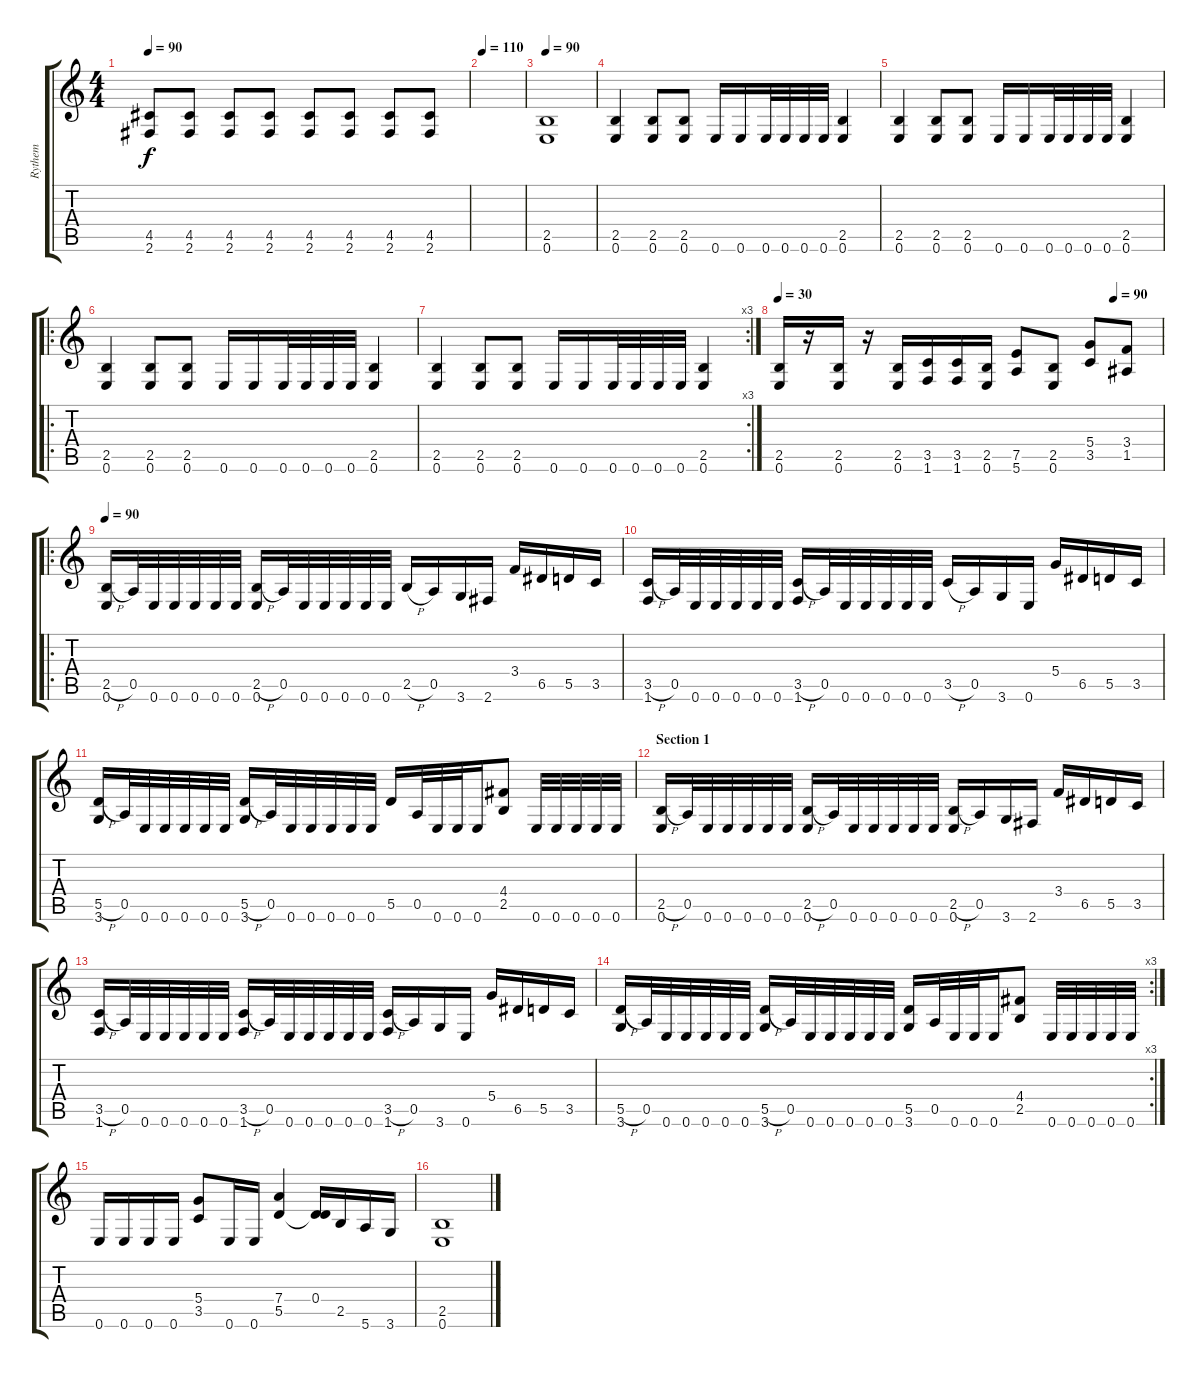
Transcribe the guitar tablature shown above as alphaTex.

\track ("Rythem" "Rythem") {instrument distortionguitar}
\staff {score tabs}
\tuning (E4 B3 G3 D3 A2 E2) {hide}
\ts (4 4)
\tempo 90
\clef g2
\ks c
(4.5 2.6).8{dy f} (4.5 2.6).8 (4.5 2.6).8 (4.5 2.6).8 (4.5 2.6).8 (4.5 2.6).8 (4.5 2.6).8 (4.5 2.6).8 |
\tempo 110
|
\tempo 90
(2.5 0.6).1 |
(2.5 0.6).4 (2.5 0.6).8 (2.5 0.6).8 0.6.16 0.6.16 0.6.32 0.6.32 0.6.32 0.6.32 (2.5 0.6).4 |
(2.5 0.6).4 (2.5 0.6).8 (2.5 0.6).8 0.6.16 0.6.16 0.6.32 0.6.32 0.6.32 0.6.32 (2.5 0.6).4 |
\ro
(2.5 0.6).4 (2.5 0.6).8 (2.5 0.6).8 0.6.16 0.6.16 0.6.32 0.6.32 0.6.32 0.6.32 (2.5 0.6).4 |
\rc 3
(2.5 0.6).4 (2.5 0.6).8 (2.5 0.6).8 0.6.16 0.6.16 0.6.32 0.6.32 0.6.32 0.6.32 (2.5 0.6).4 |
\tempo 30
\tempo (90 0.875)
(2.5 0.6).16 r.16 (2.5 0.6).16 r.16 (2.5 0.6).16 (3.5 1.6).16 (3.5 1.6).16 (2.5 0.6).16 (7.5 5.6).8 (2.5 0.6).8 (5.4 3.5).8 (3.4 1.5).8 |
\ro
\tempo 90
(2.5{h} 0.6).16{volume 13} 0.5.32 0.6.32 0.6.32 0.6.32 0.6.32 0.6.32 (2.5{h} 0.6).16 0.5.32 0.6.32 0.6.32 0.6.32 0.6.32 0.6.32 2.5{h}.16 0.5.16 3.6.16 2.6.16 3.4.16 6.5.16 5.5.16 3.5.16 |
(3.5{h} 1.6).16 0.5.32 0.6.32 0.6.32 0.6.32 0.6.32 0.6.32 (3.5{h} 1.6).16 0.5.32 0.6.32 0.6.32 0.6.32 0.6.32 0.6.32 3.5{h}.16 0.5.16 3.6.16 0.6.16 5.4.16 6.5.16 5.5.16 3.5.16 |
(5.5{h} 3.6).16 0.5.32 0.6.32 0.6.32 0.6.32 0.6.32 0.6.32 (5.5{h} 3.6).16 0.5.32 0.6.32 0.6.32 0.6.32 0.6.32 0.6.32 5.5.16 0.5.32 0.6.32 0.6.32 0.6.16 (4.4 2.5).8 0.6.32 0.6.32 0.6.32 0.6.32 0.6.32 |
\section ("" "Section 1")
(2.5{h} 0.6).16 0.5.32 0.6.32 0.6.32 0.6.32 0.6.32 0.6.32 (2.5{h} 0.6).16 0.5.32 0.6.32 0.6.32 0.6.32 0.6.32 0.6.32 (2.5{h} 0.6).16 0.5.16 3.6.16 2.6.16 3.4.16 6.5.16 5.5.16 3.5.16 |
(3.5{h} 1.6).16 0.5.32 0.6.32 0.6.32 0.6.32 0.6.32 0.6.32 (3.5{h} 1.6).16 0.5.32 0.6.32 0.6.32 0.6.32 0.6.32 0.6.32 (3.5{h} 1.6).16 0.5.16 3.6.16 0.6.16 5.4.16 6.5.16 5.5.16 3.5.16 |
\rc 3
(5.5{h} 3.6).16 0.5.32 0.6.32 0.6.32 0.6.32 0.6.32 0.6.32 (5.5{h} 3.6).16 0.5.32 0.6.32 0.6.32 0.6.32 0.6.32 0.6.32 (5.5 3.6).16 0.5.32 0.6.32 0.6.32 0.6.16 (4.4 2.5).8 0.6.32 0.6.32 0.6.32 0.6.32 0.6.32 |
0.6.16 0.6.16 0.6.16 0.6.16 (5.4 3.5).8 0.6.16 0.6.16 (7.4 5.5).4 (0.4 5.5{t}).16 2.5.16 5.6.16 3.6.16 |
(2.5 0.6).1
